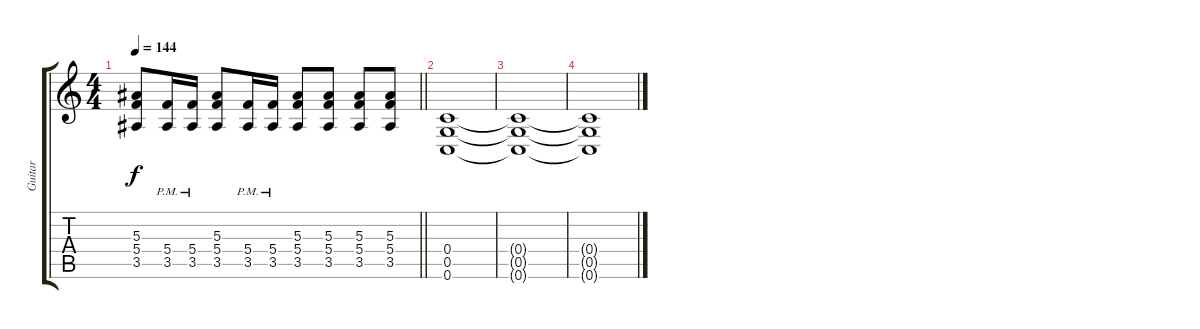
\track ("Guitar" "Guitar") {instrument distortionguitar}
\staff {score tabs}
\tuning (D4 A3 F3 C3 G2 C2) {hide}
\ts (4 4)
\tempo 144
\clef g2
\barLineRight lightlight
\ks c
(5.3 5.4 3.5).8{dy f} (5.4{pm} 3.5{pm}).16 (5.4{pm} 3.5{pm}).16 (5.3 5.4 3.5).8 (5.4{pm} 3.5{pm}).16 (5.4{pm} 3.5{pm}).16 (5.3 5.4 3.5).8 (5.3 5.4 3.5).8 (5.3 5.4 3.5).8 (5.3 5.4 3.5).8 |
\section ("" " ")
(0.4 0.5 0.6).1{volume 0} |
(0.4{t} 0.5{t} 0.6{t}).1 |
(0.4{t} 0.5{t} 0.6{t}).1
